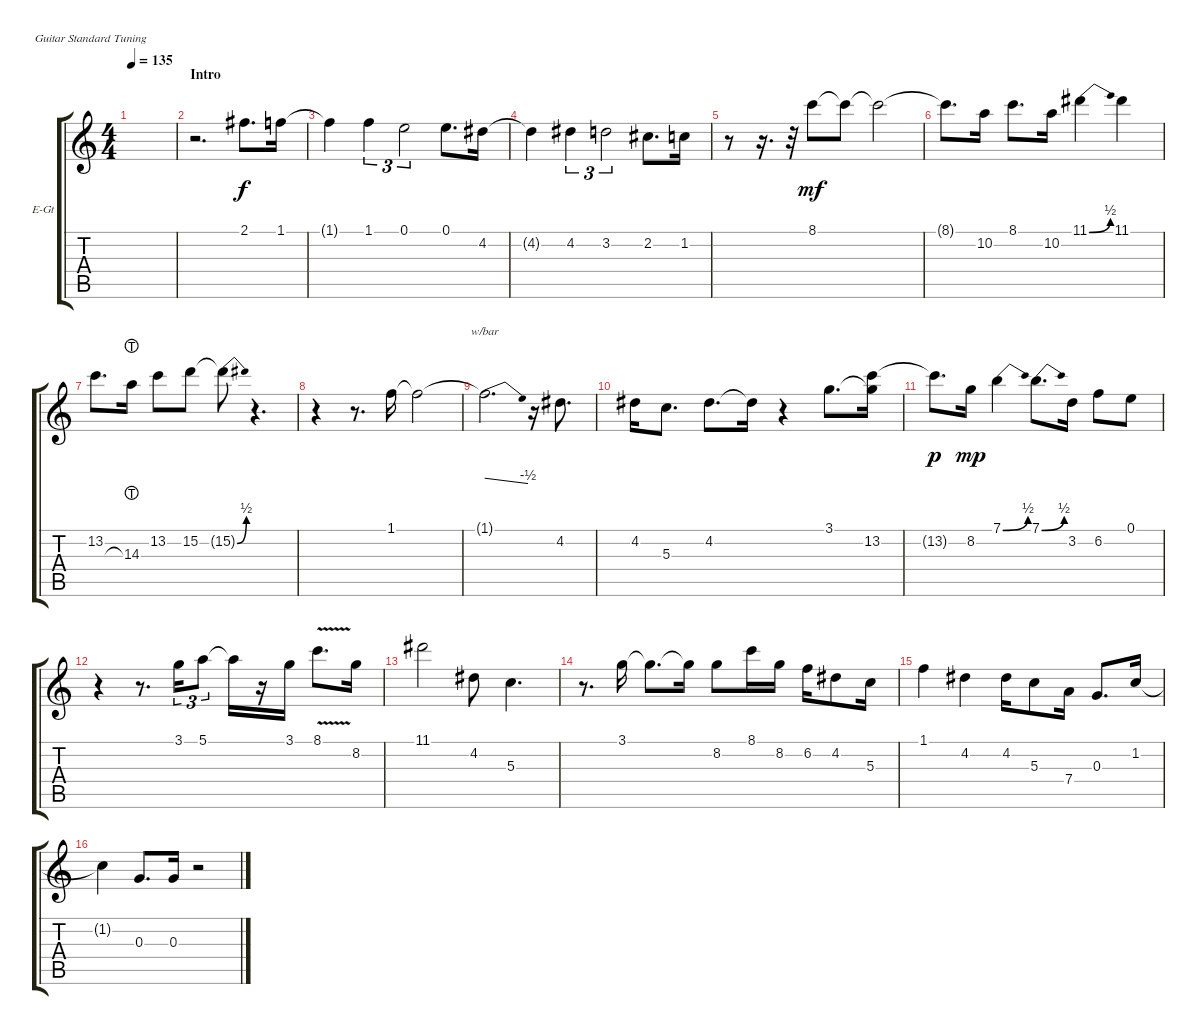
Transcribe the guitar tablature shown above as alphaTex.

\bracketExtendMode groupsimilarinstruments
\firstSystemTrackNameOrientation horizontal
\otherSystemsTrackNameOrientation horizontal
\track ("Subsound" "E-Gt") {instrument electricguitarclean}
\staff {score tabs}
\tuning (E4 B3 G3 D3 A2 E2)
\ts (4 4)
\tempo 135
\clef g2
\scale
0.487395
\ks c
|
\section ("" "Intro")
\scale
0.256303 r.2{d} 2.1.8{d} 1.1.16 |
\scale
0.256303 1.1{t}.4 1.1.4{tu (3 2)} 0.1.2{tu (3 2)} 0.1.8{d} 4.2.16 |
\scale
0.333333 4.2{t}.4 4.2.4{tu (3 2)} 3.2.2{tu (3 2)} 2.2.8{d} 1.2.16 |
\scale
0.333333 r.8 r.16{d} r.32 8.1.8{dy mf} 8.1{t}.8 8.1{t}.2 |
\scale
0.333333 8.1{t}.8{d} 10.2.16 8.1.8{d} 10.2.16 11.1{be (bend 0 0 15.6 2)}.4 11.1.4 |
\scale
0.333333 13.2.8{d} 14.3{lht}.16 13.2.8 15.2.8 15.2{be (bend 32.4 0 59.4 2) t}.8 r.4{d} |
\scale
0.333333 r.4 r.8{d} 1.1.16 1.1{t}.2 |
\scale
0.333333 1.1{t}.2{d tbe (dive default 40.199999999999996 0 60 -2)} r.16 4.2.8{d} |
\scale
0.333333 4.2.16 5.3.8{d} 4.2.8{d} 4.2{t}.16 r.4 3.1.8{d} (3.1{t} 13.2).16 |
13.2{t}.8{d dy p} 8.2.16{dy mp} 7.1{be (bend 0 0 4.2 2)}.4 7.1{be (bend 0 0 8.4 2)}.8{d} 3.2.16 6.2.8 0.1.8 |
\scale
0.333333 r.4 r.8{d} 3.1.16{tu (3 2)} 5.1.8{tu (3 2)} 5.1{t}.16 r.16 3.1.16 8.1{v}.8{d} 8.2.16 |
\scale
0.333333 11.1.2 4.2.8 5.3.4{d} |
\scale
0.333333 r.8{d} 3.1.16 3.1{t}.8{d} 3.1{t}.16 8.2.8 8.1.16 8.2.16 6.2.16 4.2.8 5.3.16 |
1.1.4 4.2.4 4.2.16 5.3.8 7.4.16 0.3.8{d} 1.2.16 |
1.2{t}.4 0.3.8{d} 0.3.16 r.2
